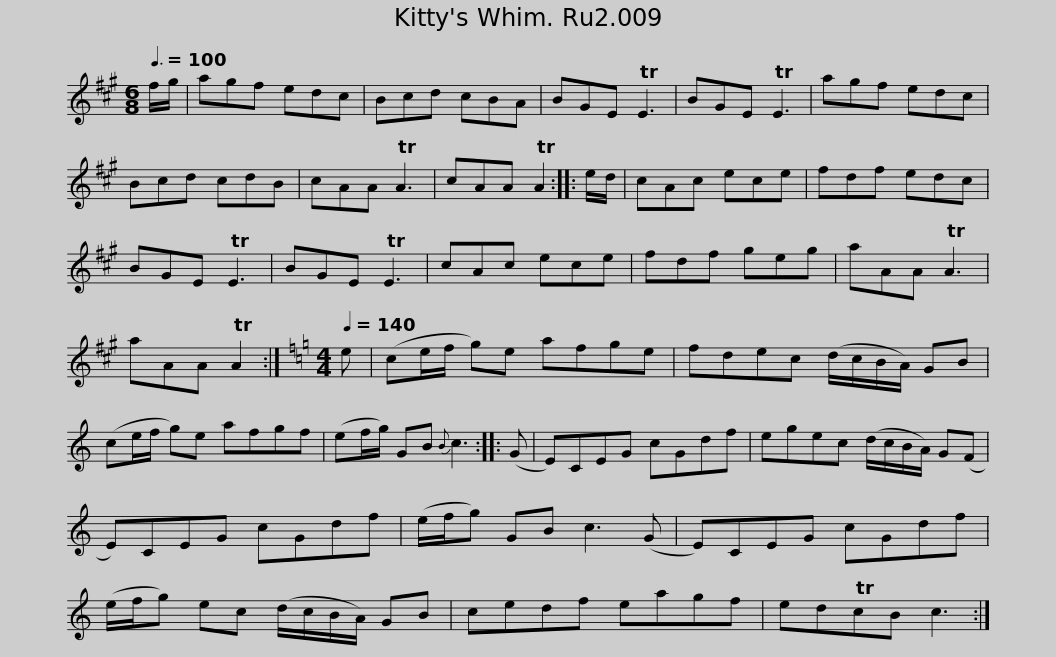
X:1
L:1/8
Q:3/8=100
M:6/8
I:linebreak $
K:A
V:1 treble
V:1
 f/g/ | agf edc | Bcd cBA | BGE TE3 | BGE TE3 | %5
 agf edc | Bcd cdB | cAA TA3 |$ cAA TA2 :: e/d/ | %10
 cAc ece | fdf edc | BGE TE3 | BGE TE3 | cAc ece | %15
 fdf geg |$ aAA TA3 | aAA TA2 :|[K:C][M:4/4][Q:1/4=140] e | (ce/f/ g)e afge | %20
 fdec (d/c/B/A/) GB | (ce/f/ g)e afgf |$ (ef/g/) GB{B} c3 :: (G | E)CEG cGdf | %25
 egec (d/c/B/A/) G(F | E)CEG cGdf | (e/f/g) GB c3 (G |$ E)CEG cGdf | (e/f/g) ec (d/c/B/A/) GB | %30
 cedf eagf | edTcB c3 :| %32
